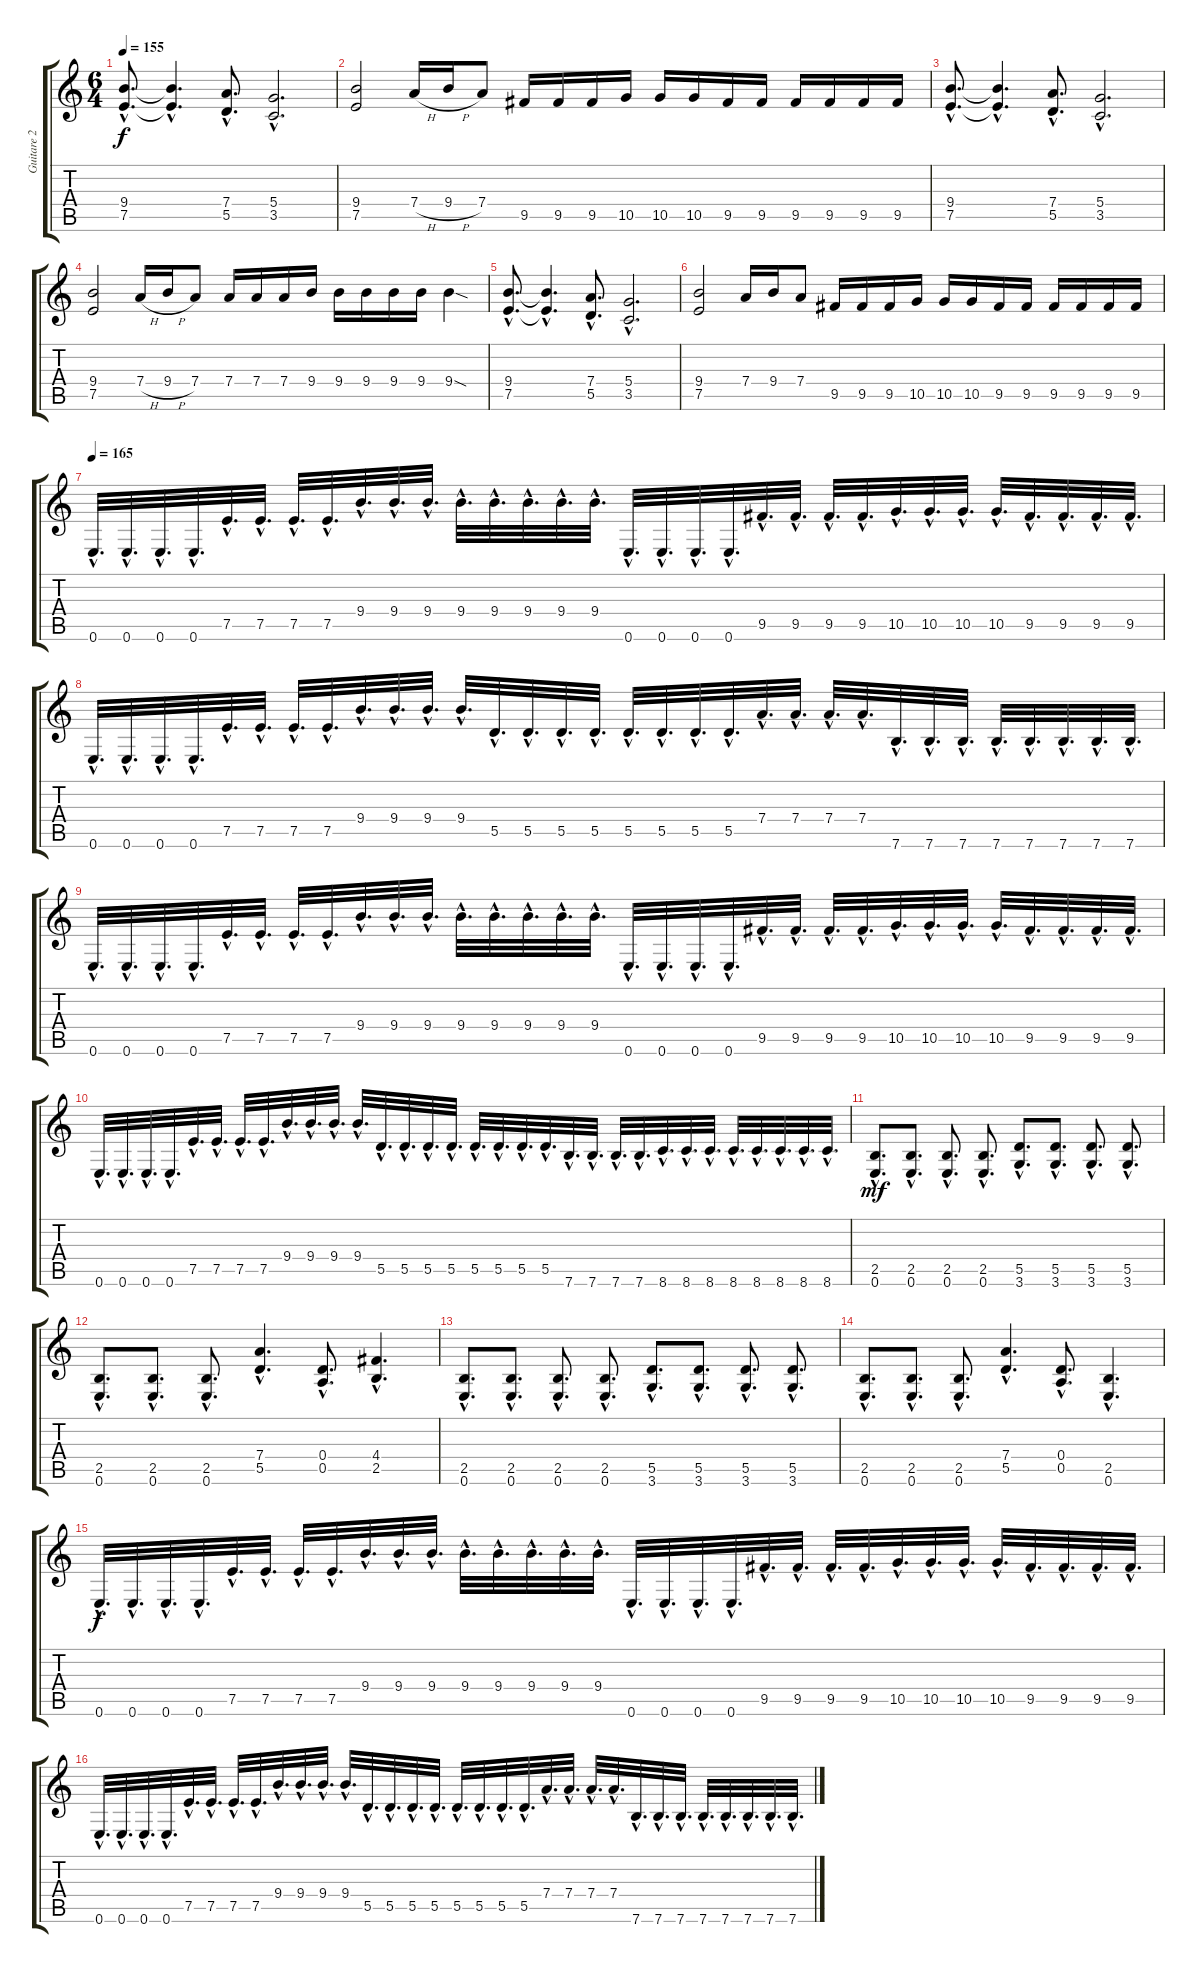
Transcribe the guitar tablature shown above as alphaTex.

\track ("Guitare 2" "Guitare 2") {instrument distortionguitar}
\staff {score tabs}
\tuning (E4 B3 G3 D3 A2 E2) {hide}
\ts (6 4)
\tempo 155
\clef g2
\ks c
(9.4{hac} 7.5{hac}).8{d dy f} (9.4{hac t} 7.5{hac t}).4{d} (7.4{hac} 5.5{hac}).8{d} (5.4{hac} 3.5{hac}).2{d} |
(9.4 7.5).2 7.4{h}.16 9.4{h}.16 7.4.8 9.5.16 9.5.16 9.5.16 10.5.16 10.5.16 10.5.16 9.5.16 9.5.16 9.5.16 9.5.16 9.5.16 9.5.16 |
(9.4{hac} 7.5{hac}).8{d} (9.4{hac t} 7.5{hac t}).4{d} (7.4{hac} 5.5{hac}).8{d} (5.4{hac} 3.5{hac}).2{d} |
(9.4 7.5).2 7.4{h}.16 9.4{h}.16 7.4.8 7.4.16 7.4.16 7.4.16 9.4.16 9.4.16 9.4.16 9.4.16 9.4.16 9.4{sod}.4 |
(9.4{hac} 7.5{hac}).8{d} (9.4{hac t} 7.5{hac t}).4{d} (7.4{hac} 5.5{hac}).8{d} (5.4{hac} 3.5{hac}).2{d} |
(9.4 7.5).2 7.4.16 9.4.16 7.4.8 9.5.16 9.5.16 9.5.16 10.5.16 10.5.16 10.5.16 9.5.16 9.5.16 9.5.16 9.5.16 9.5.16 9.5.16 |
\tempo 165
0.6{hac}.32{d} 0.6{hac}.32{d} 0.6{hac}.32{d} 0.6{hac}.32{d} 7.5{hac}.32{d} 7.5{hac}.32{d} 7.5{hac}.32{d} 7.5{hac}.32{d} 9.4{hac}.32{d} 9.4{hac}.32{d} 9.4{hac}.32{d} 9.4{hac}.32{d} 9.4{hac}.32{d} 9.4{hac}.32{d} 9.4{hac}.32{d} 9.4{hac}.32{d} 0.6{hac}.32{d} 0.6{hac}.32{d} 0.6{hac}.32{d} 0.6{hac}.32{d} 9.5{hac}.32{d} 9.5{hac}.32{d} 9.5{hac}.32{d} 9.5{hac}.32{d} 10.5{hac}.32{d} 10.5{hac}.32{d} 10.5{hac}.32{d} 10.5{hac}.32{d} 9.5{hac}.32{d} 9.5{hac}.32{d} 9.5{hac}.32{d} 9.5{hac}.32{d} |
0.6{hac}.32{d} 0.6{hac}.32{d} 0.6{hac}.32{d} 0.6{hac}.32{d} 7.5{hac}.32{d} 7.5{hac}.32{d} 7.5{hac}.32{d} 7.5{hac}.32{d} 9.4{hac}.32{d} 9.4{hac}.32{d} 9.4{hac}.32{d} 9.4{hac}.32{d} 5.5{hac}.32{d} 5.5{hac}.32{d} 5.5{hac}.32{d} 5.5{hac}.32{d} 5.5{hac}.32{d} 5.5{hac}.32{d} 5.5{hac}.32{d} 5.5{hac}.32{d} 7.4{hac}.32{d} 7.4{hac}.32{d} 7.4{hac}.32{d} 7.4{hac}.32{d} 7.6{hac}.32{d} 7.6{hac}.32{d} 7.6{hac}.32{d} 7.6{hac}.32{d} 7.6{hac}.32{d} 7.6{hac}.32{d} 7.6{hac}.32{d} 7.6{hac}.32{d} |
0.6{hac}.32{d} 0.6{hac}.32{d} 0.6{hac}.32{d} 0.6{hac}.32{d} 7.5{hac}.32{d} 7.5{hac}.32{d} 7.5{hac}.32{d} 7.5{hac}.32{d} 9.4{hac}.32{d} 9.4{hac}.32{d} 9.4{hac}.32{d} 9.4{hac}.32{d} 9.4{hac}.32{d} 9.4{hac}.32{d} 9.4{hac}.32{d} 9.4{hac}.32{d} 0.6{hac}.32{d} 0.6{hac}.32{d} 0.6{hac}.32{d} 0.6{hac}.32{d} 9.5{hac}.32{d} 9.5{hac}.32{d} 9.5{hac}.32{d} 9.5{hac}.32{d} 10.5{hac}.32{d} 10.5{hac}.32{d} 10.5{hac}.32{d} 10.5{hac}.32{d} 9.5{hac}.32{d} 9.5{hac}.32{d} 9.5{hac}.32{d} 9.5{hac}.32{d} |
0.6{hac}.32{d} 0.6{hac}.32{d} 0.6{hac}.32{d} 0.6{hac}.32{d} 7.5{hac}.32{d} 7.5{hac}.32{d} 7.5{hac}.32{d} 7.5{hac}.32{d} 9.4{hac}.32{d} 9.4{hac}.32{d} 9.4{hac}.32{d} 9.4{hac}.32{d} 5.5{hac}.32{d} 5.5{hac}.32{d} 5.5{hac}.32{d} 5.5{hac}.32{d} 5.5{hac}.32{d} 5.5{hac}.32{d} 5.5{hac}.32{d} 5.5{hac}.32{d} 7.6{hac}.32{d} 7.6{hac}.32{d} 7.6{hac}.32{d} 7.6{hac}.32{d} 8.6{hac}.32{d} 8.6{hac}.32{d} 8.6{hac}.32{d} 8.6{hac}.32{d} 8.6{hac}.32{d} 8.6{hac}.32{d} 8.6{hac}.32{d} 8.6{hac}.32{d} |
(2.5{hac} 0.6{hac}).8{d dy mf} (2.5{hac} 0.6{hac}).8{d} (2.5{hac} 0.6{hac}).8{d} (2.5{hac} 0.6{hac}).8{d} (5.5{hac} 3.6{hac}).8{d} (5.5{hac} 3.6{hac}).8{d} (5.5{hac} 3.6{hac}).8{d} (5.5{hac} 3.6{hac}).8{d} |
(2.5{hac} 0.6{hac}).8{d} (2.5{hac} 0.6{hac}).8{d} (2.5{hac} 0.6{hac}).8{d} (7.4{hac} 5.5{hac}).4{d} (0.4{hac} 0.5{hac}).8{d} (4.4{hac} 2.5{hac}).4{d} |
(2.5{hac} 0.6{hac}).8{d} (2.5{hac} 0.6{hac}).8{d} (2.5{hac} 0.6{hac}).8{d} (2.5{hac} 0.6{hac}).8{d} (5.5{hac} 3.6{hac}).8{d} (5.5{hac} 3.6{hac}).8{d} (5.5{hac} 3.6{hac}).8{d} (5.5{hac} 3.6{hac}).8{d} |
(2.5{hac} 0.6{hac}).8{d} (2.5{hac} 0.6{hac}).8{d} (2.5{hac} 0.6{hac}).8{d} (7.4{hac} 5.5{hac}).4{d} (0.4{hac} 0.5{hac}).8{d} (2.5{hac} 0.6{hac}).4{d} |
0.6{hac}.32{d dy f} 0.6{hac}.32{d} 0.6{hac}.32{d} 0.6{hac}.32{d} 7.5{hac}.32{d} 7.5{hac}.32{d} 7.5{hac}.32{d} 7.5{hac}.32{d} 9.4{hac}.32{d} 9.4{hac}.32{d} 9.4{hac}.32{d} 9.4{hac}.32{d} 9.4{hac}.32{d} 9.4{hac}.32{d} 9.4{hac}.32{d} 9.4{hac}.32{d} 0.6{hac}.32{d} 0.6{hac}.32{d} 0.6{hac}.32{d} 0.6{hac}.32{d} 9.5{hac}.32{d} 9.5{hac}.32{d} 9.5{hac}.32{d} 9.5{hac}.32{d} 10.5{hac}.32{d} 10.5{hac}.32{d} 10.5{hac}.32{d} 10.5{hac}.32{d} 9.5{hac}.32{d} 9.5{hac}.32{d} 9.5{hac}.32{d} 9.5{hac}.32{d} |
0.6{hac}.32{d} 0.6{hac}.32{d} 0.6{hac}.32{d} 0.6{hac}.32{d} 7.5{hac}.32{d} 7.5{hac}.32{d} 7.5{hac}.32{d} 7.5{hac}.32{d} 9.4{hac}.32{d} 9.4{hac}.32{d} 9.4{hac}.32{d} 9.4{hac}.32{d} 5.5{hac}.32{d} 5.5{hac}.32{d} 5.5{hac}.32{d} 5.5{hac}.32{d} 5.5{hac}.32{d} 5.5{hac}.32{d} 5.5{hac}.32{d} 5.5{hac}.32{d} 7.4{hac}.32{d} 7.4{hac}.32{d} 7.4{hac}.32{d} 7.4{hac}.32{d} 7.6{hac}.32{d} 7.6{hac}.32{d} 7.6{hac}.32{d} 7.6{hac}.32{d} 7.6{hac}.32{d} 7.6{hac}.32{d} 7.6{hac}.32{d} 7.6{hac}.32{d}
